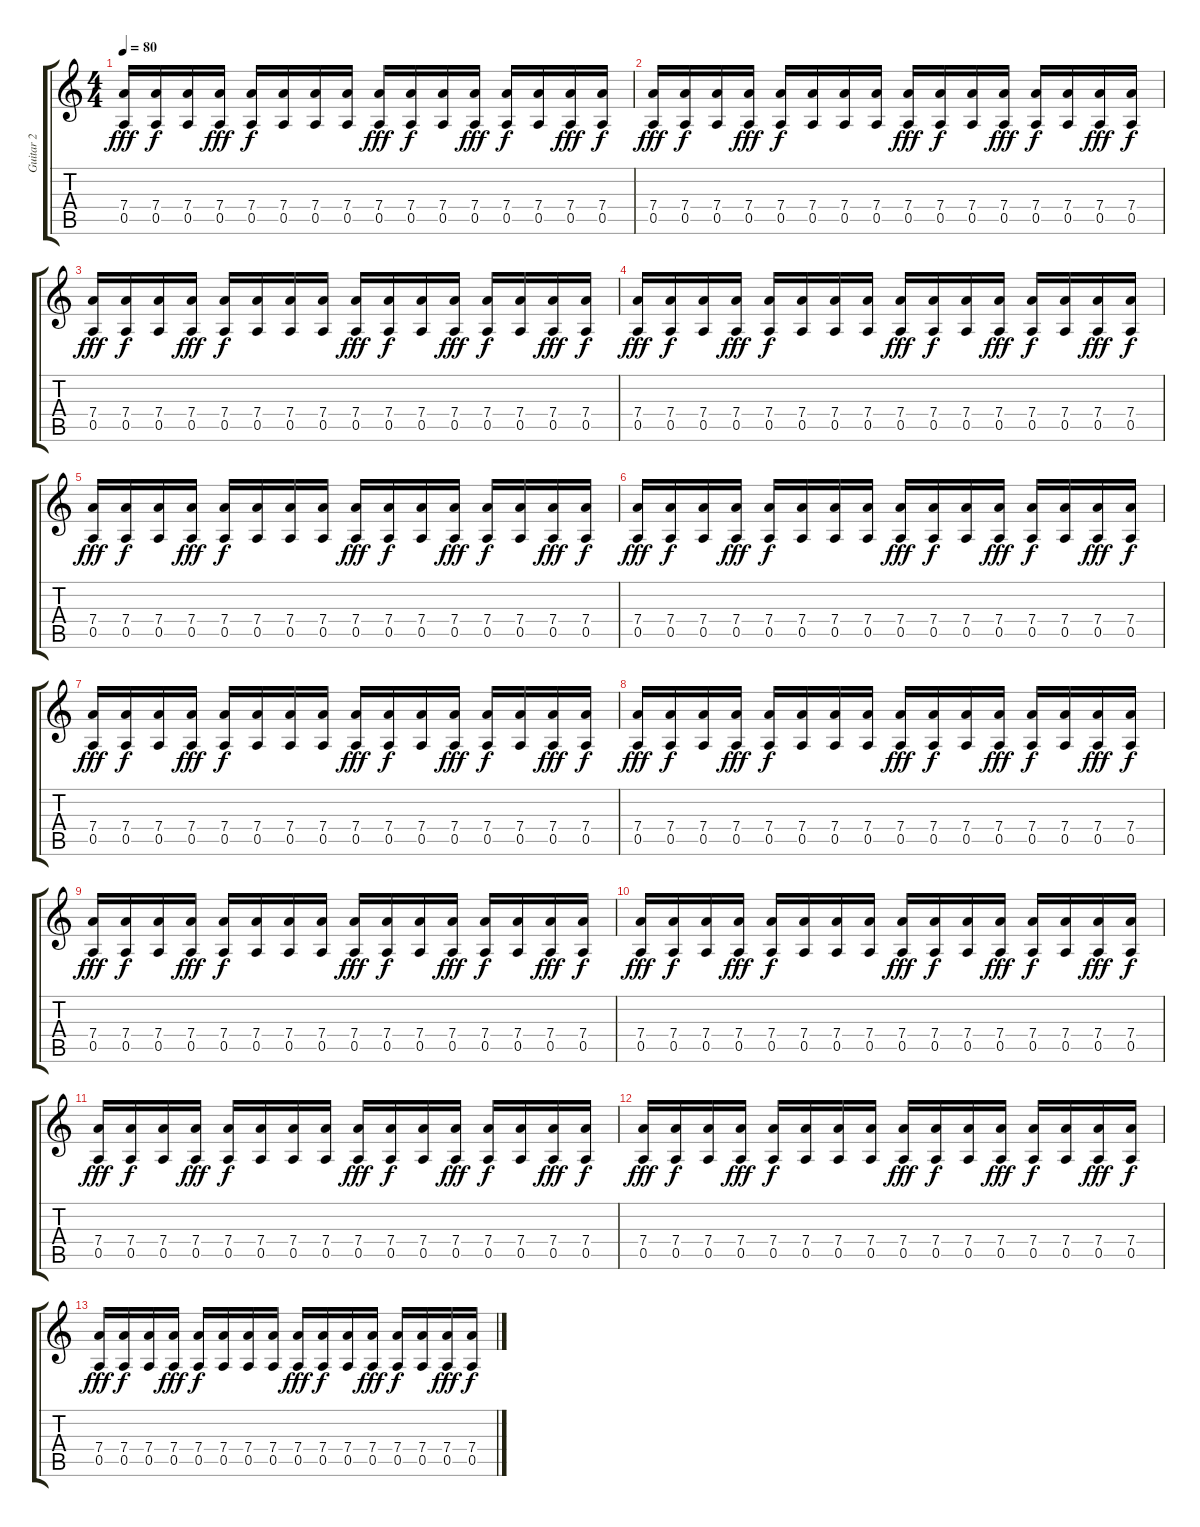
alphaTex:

\track ("Guitar 2" "Guitar 2") {instrument electricguitarmuted}
\staff {score tabs}
\tuning (E4 B3 G3 D3 A2 E2) {hide}
\ts (4 4)
\tempo 80
\clef g2
\ks c
(7.4 0.5).16{dy fff} (7.4 0.5).16{dy f} (7.4 0.5).16 (7.4 0.5).16{dy fff} (7.4 0.5).16{dy f} (7.4 0.5).16 (7.4 0.5).16 (7.4 0.5).16 (7.4 0.5).16{dy fff} (7.4 0.5).16{dy f} (7.4 0.5).16 (7.4 0.5).16{dy fff} (7.4 0.5).16{dy f} (7.4 0.5).16 (7.4 0.5).16{dy fff} (7.4 0.5).16{dy f} |
(7.4 0.5).16{dy fff} (7.4 0.5).16{dy f} (7.4 0.5).16 (7.4 0.5).16{dy fff} (7.4 0.5).16{dy f} (7.4 0.5).16 (7.4 0.5).16 (7.4 0.5).16 (7.4 0.5).16{dy fff} (7.4 0.5).16{dy f} (7.4 0.5).16 (7.4 0.5).16{dy fff} (7.4 0.5).16{dy f} (7.4 0.5).16 (7.4 0.5).16{dy fff} (7.4 0.5).16{dy f} |
(7.4 0.5).16{dy fff} (7.4 0.5).16{dy f} (7.4 0.5).16 (7.4 0.5).16{dy fff} (7.4 0.5).16{dy f} (7.4 0.5).16 (7.4 0.5).16 (7.4 0.5).16 (7.4 0.5).16{dy fff} (7.4 0.5).16{dy f} (7.4 0.5).16 (7.4 0.5).16{dy fff} (7.4 0.5).16{dy f} (7.4 0.5).16 (7.4 0.5).16{dy fff} (7.4 0.5).16{dy f} |
(7.4 0.5).16{dy fff} (7.4 0.5).16{dy f} (7.4 0.5).16 (7.4 0.5).16{dy fff} (7.4 0.5).16{dy f} (7.4 0.5).16 (7.4 0.5).16 (7.4 0.5).16 (7.4 0.5).16{dy fff} (7.4 0.5).16{dy f} (7.4 0.5).16 (7.4 0.5).16{dy fff} (7.4 0.5).16{dy f} (7.4 0.5).16 (7.4 0.5).16{dy fff} (7.4 0.5).16{dy f} |
(7.4 0.5).16{dy fff} (7.4 0.5).16{dy f} (7.4 0.5).16 (7.4 0.5).16{dy fff} (7.4 0.5).16{dy f} (7.4 0.5).16 (7.4 0.5).16 (7.4 0.5).16 (7.4 0.5).16{dy fff} (7.4 0.5).16{dy f} (7.4 0.5).16 (7.4 0.5).16{dy fff} (7.4 0.5).16{dy f} (7.4 0.5).16 (7.4 0.5).16{dy fff} (7.4 0.5).16{dy f} |
(7.4 0.5).16{dy fff} (7.4 0.5).16{dy f} (7.4 0.5).16 (7.4 0.5).16{dy fff} (7.4 0.5).16{dy f} (7.4 0.5).16 (7.4 0.5).16 (7.4 0.5).16 (7.4 0.5).16{dy fff} (7.4 0.5).16{dy f} (7.4 0.5).16 (7.4 0.5).16{dy fff} (7.4 0.5).16{dy f} (7.4 0.5).16 (7.4 0.5).16{dy fff} (7.4 0.5).16{dy f} |
(7.4 0.5).16{dy fff} (7.4 0.5).16{dy f} (7.4 0.5).16 (7.4 0.5).16{dy fff} (7.4 0.5).16{dy f} (7.4 0.5).16 (7.4 0.5).16 (7.4 0.5).16 (7.4 0.5).16{dy fff} (7.4 0.5).16{dy f} (7.4 0.5).16 (7.4 0.5).16{dy fff} (7.4 0.5).16{dy f} (7.4 0.5).16 (7.4 0.5).16{dy fff} (7.4 0.5).16{dy f} |
(7.4 0.5).16{dy fff} (7.4 0.5).16{dy f} (7.4 0.5).16 (7.4 0.5).16{dy fff} (7.4 0.5).16{dy f} (7.4 0.5).16 (7.4 0.5).16 (7.4 0.5).16 (7.4 0.5).16{dy fff} (7.4 0.5).16{dy f} (7.4 0.5).16 (7.4 0.5).16{dy fff} (7.4 0.5).16{dy f} (7.4 0.5).16 (7.4 0.5).16{dy fff} (7.4 0.5).16{dy f} |
(7.4 0.5).16{dy fff} (7.4 0.5).16{dy f} (7.4 0.5).16 (7.4 0.5).16{dy fff} (7.4 0.5).16{dy f} (7.4 0.5).16 (7.4 0.5).16 (7.4 0.5).16 (7.4 0.5).16{dy fff} (7.4 0.5).16{dy f} (7.4 0.5).16 (7.4 0.5).16{dy fff} (7.4 0.5).16{dy f} (7.4 0.5).16 (7.4 0.5).16{dy fff} (7.4 0.5).16{dy f} |
(7.4 0.5).16{dy fff} (7.4 0.5).16{dy f} (7.4 0.5).16 (7.4 0.5).16{dy fff} (7.4 0.5).16{dy f} (7.4 0.5).16 (7.4 0.5).16 (7.4 0.5).16 (7.4 0.5).16{dy fff} (7.4 0.5).16{dy f} (7.4 0.5).16 (7.4 0.5).16{dy fff} (7.4 0.5).16{dy f} (7.4 0.5).16 (7.4 0.5).16{dy fff} (7.4 0.5).16{dy f} |
(7.4 0.5).16{dy fff} (7.4 0.5).16{dy f} (7.4 0.5).16 (7.4 0.5).16{dy fff} (7.4 0.5).16{dy f} (7.4 0.5).16 (7.4 0.5).16 (7.4 0.5).16 (7.4 0.5).16{dy fff} (7.4 0.5).16{dy f} (7.4 0.5).16 (7.4 0.5).16{dy fff} (7.4 0.5).16{dy f} (7.4 0.5).16 (7.4 0.5).16{dy fff} (7.4 0.5).16{dy f} |
(7.4 0.5).16{dy fff volume 0} (7.4 0.5).16{dy f} (7.4 0.5).16 (7.4 0.5).16{dy fff} (7.4 0.5).16{dy f} (7.4 0.5).16 (7.4 0.5).16 (7.4 0.5).16 (7.4 0.5).16{dy fff} (7.4 0.5).16{dy f} (7.4 0.5).16 (7.4 0.5).16{dy fff} (7.4 0.5).16{dy f} (7.4 0.5).16 (7.4 0.5).16{dy fff} (7.4 0.5).16{dy f} |
(7.4 0.5).16{dy fff} (7.4 0.5).16{dy f} (7.4 0.5).16 (7.4 0.5).16{dy fff} (7.4 0.5).16{dy f} (7.4 0.5).16 (7.4 0.5).16 (7.4 0.5).16 (7.4 0.5).16{dy fff} (7.4 0.5).16{dy f} (7.4 0.5).16 (7.4 0.5).16{dy fff} (7.4 0.5).16{dy f} (7.4 0.5).16 (7.4 0.5).16{dy fff} (7.4 0.5).16{dy f}
